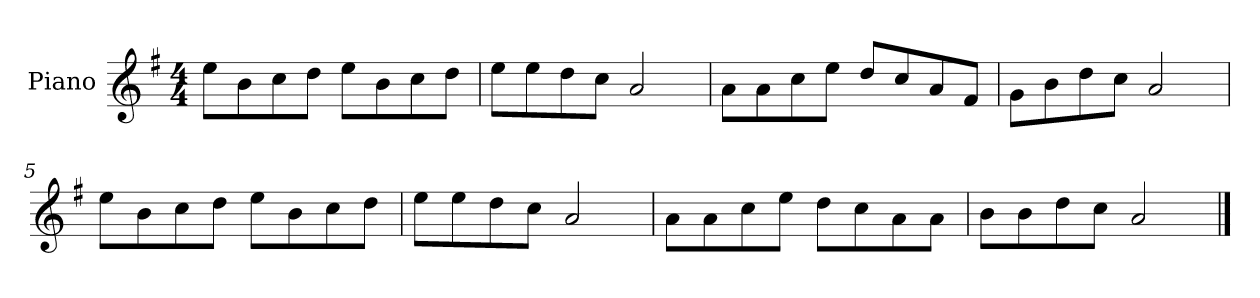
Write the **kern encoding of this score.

**kern
*part1
*staff1
*I"Piano
*I'P-no
*clefG2
*k[f#]
*M4/4
*MM90
=1
8ee\L
8b\
8cc\
8dd\J
8ee\L
8b\
8cc\
8dd\J
=2
8ee\L
8ee\
8dd\
8cc\J
2a/
=3
8a\L
8a\
8cc\
8ee\J
8dd/L
8cc/
8a/
8f#/J
=4
8g\L
8b\
8dd\
8cc\J
2a/
=5
8ee\L
8b\
8cc\
8dd\J
8ee\L
8b\
8cc\
8dd\J
=6
8ee\L
8ee\
8dd\
8cc\J
2a/
!!LO:LB:g=z
=7
8a\L
8a\
8cc\
8ee\J
8dd\L
8cc\
8a\
8a\J
=8
8b\L
8b\
8dd\
8cc\J
2a/
==
*-
